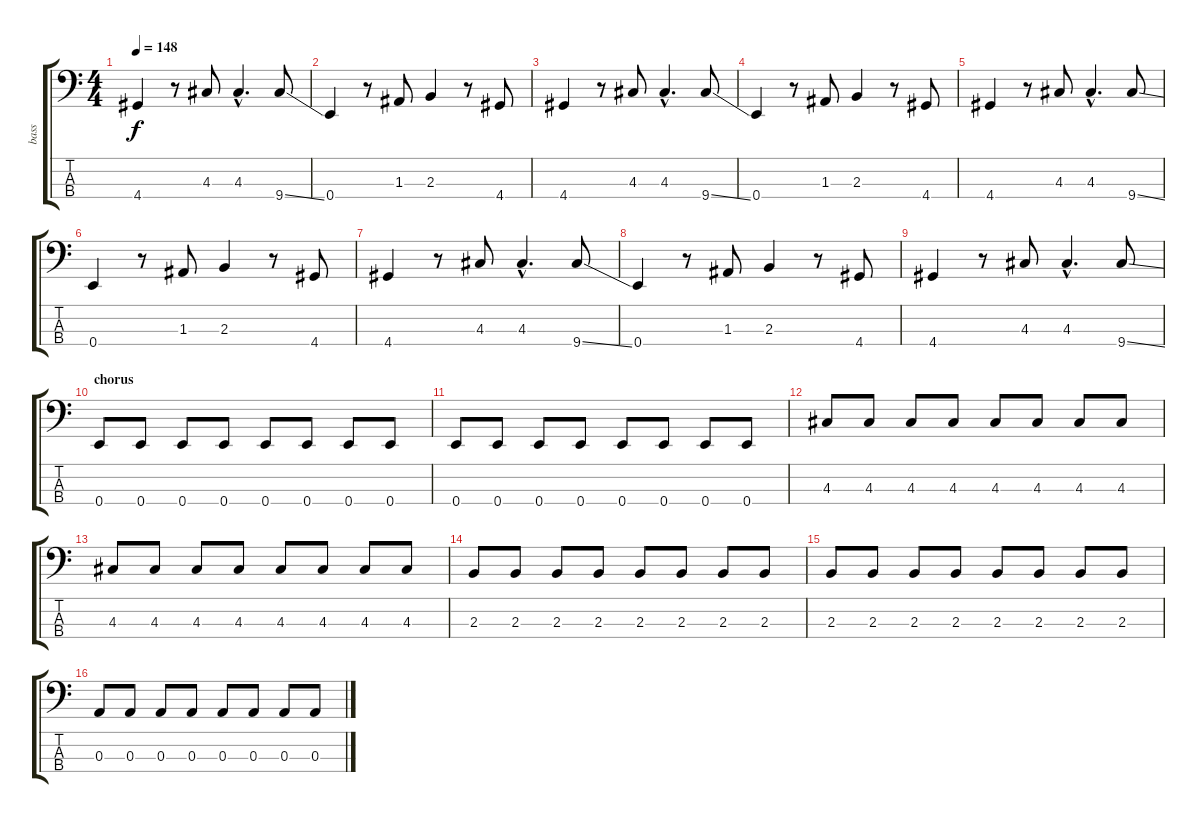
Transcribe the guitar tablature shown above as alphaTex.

\track ("bass" "bass") {instrument electricbassfinger}
\staff {score tabs}
\tuning (G2 D2 A1 E1) {hide}
\ts (4 4)
\tempo 148
\clef f4
\ks c
4.4.4{dy f} r.8 4.3.8 4.3{hac}.4{d} 9.4{ss}.8 |
0.4.4 r.8 1.3.8 2.3.4 r.8 4.4.8 |
4.4.4 r.8 4.3.8 4.3{hac}.4{d} 9.4{ss}.8 |
0.4.4 r.8 1.3.8 2.3.4 r.8 4.4.8 |
4.4.4 r.8 4.3.8 4.3{hac}.4{d} 9.4{ss}.8 |
0.4.4 r.8 1.3.8 2.3.4 r.8 4.4.8 |
4.4.4 r.8 4.3.8 4.3{hac}.4{d} 9.4{ss}.8 |
0.4.4 r.8 1.3.8 2.3.4 r.8 4.4.8 |
4.4.4 r.8 4.3.8 4.3{hac}.4{d} 9.4{ss}.8 |
\section ("" "chorus")
0.4.8 0.4.8 0.4.8 0.4.8 0.4.8 0.4.8 0.4.8 0.4.8 |
0.4.8 0.4.8 0.4.8 0.4.8 0.4.8 0.4.8 0.4.8 0.4.8 |
4.3.8 4.3.8 4.3.8 4.3.8 4.3.8 4.3.8 4.3.8 4.3.8 |
4.3.8 4.3.8 4.3.8 4.3.8 4.3.8 4.3.8 4.3.8 4.3.8 |
2.3.8 2.3.8 2.3.8 2.3.8 2.3.8 2.3.8 2.3.8 2.3.8 |
2.3.8 2.3.8 2.3.8 2.3.8 2.3.8 2.3.8 2.3.8 2.3.8 |
0.3.8 0.3.8 0.3.8 0.3.8 0.3.8 0.3.8 0.3.8 0.3.8
